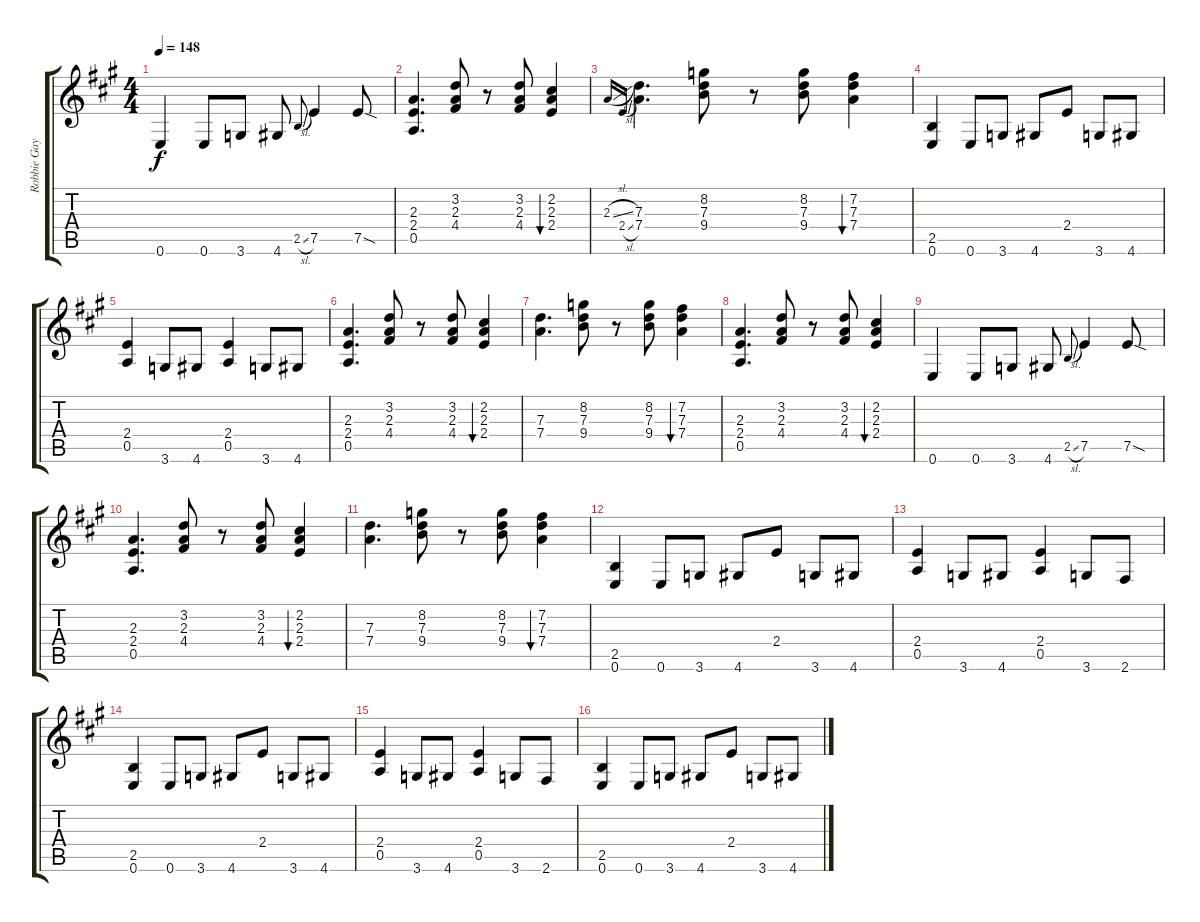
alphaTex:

\track ("Robbie Gay Guitar" "Robbie Gay") {instrument overdrivenguitar}
\staff {score tabs}
\tuning (E4 B3 G3 D3 A2 E2) {hide}
\ts (4 4)
\tempo 148
\clef g2
\ks a
0.6.4{dy f instrument overdrivenguitar} 0.6.8 3.6.8 4.6.8 2.5{sl}.8{gr onbeat} 7.5.4 7.5{sod}.8 |
(2.3 2.4 0.5).4{d instrument electricguitarclean} (3.2 2.3 4.4).8 r.8 (3.2 2.3 4.4).8 (2.2 2.3 2.4).4{bu 60} |
2.3{sl}.16{gr onbeat} 2.4{sl}.16{gr onbeat} (7.3 7.4).4{d} (8.2 7.3 9.4).8 r.8 (8.2 7.3 9.4).8 (7.2 7.3 7.4).4{bu 60} |
(2.5 0.6).4{instrument overdrivenguitar} 0.6.8 3.6.8 4.6.8 2.4.8 3.6.8 4.6.8 |
(2.4 0.5).4 3.6.8 4.6.8 (2.4 0.5).4 3.6.8 4.6.8 |
(2.3 2.4 0.5).4{d} (3.2 2.3 4.4).8 r.8 (3.2 2.3 4.4).8 (2.2 2.3 2.4).4{bu 60} |
(7.3 7.4).4{d} (8.2 7.3 9.4).8 r.8 (8.2 7.3 9.4).8 (7.2 7.3 7.4).4{bu 60} |
(2.3 2.4 0.5).4{d} (3.2 2.3 4.4).8 r.8 (3.2 2.3 4.4).8 (2.2 2.3 2.4).4{bu 60} |
0.6.4 0.6.8 3.6.8 4.6.8 2.5{sl}.8{gr onbeat} 7.5.4 7.5{sod}.8 |
(2.3 2.4 0.5).4{d} (3.2 2.3 4.4).8 r.8 (3.2 2.3 4.4).8 (2.2 2.3 2.4).4{bu 60} |
(7.3 7.4).4{d} (8.2 7.3 9.4).8 r.8 (8.2 7.3 9.4).8 (7.2 7.3 7.4).4{bu 60} |
(2.5 0.6).4 0.6.8 3.6.8 4.6.8 2.4.8 3.6.8 4.6.8 |
(2.4 0.5).4 3.6.8 4.6.8 (2.4 0.5).4 3.6.8 2.6.8 |
(2.5 0.6).4 0.6.8 3.6.8 4.6.8 2.4.8 3.6.8 4.6.8 |
(2.4 0.5).4 3.6.8 4.6.8 (2.4 0.5).4 3.6.8 2.6.8 |
(2.5 0.6).4 0.6.8 3.6.8 4.6.8 2.4.8 3.6.8 4.6.8
